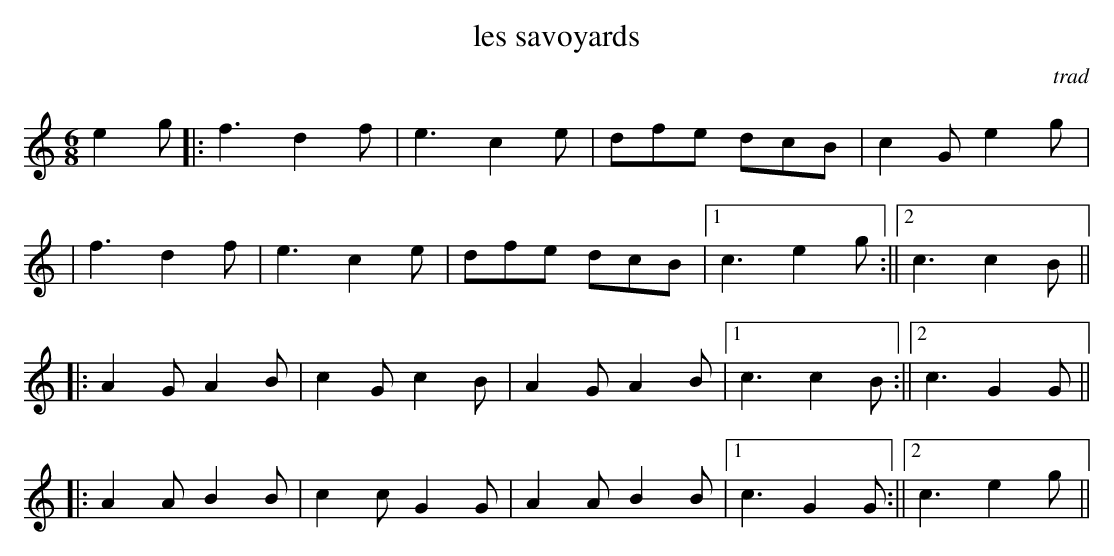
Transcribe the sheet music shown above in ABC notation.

X:1
T: les savoyards
C: trad
M: 6/8
L: 1/8
K: Cmaj
e2g|:f3 d2f|e3 c2e|dfe dcB|c2G e2g|
|f3 d2f|e3 c2e|dfe dcB|1 c3 e2g:||2 c3 c2B||
|:A2G A2B|c2G c2B|A2G A2B|1 c3 c2B:||2 c3 G2G||
|:A2A B2B|c2c G2G|A2A B2B|1 c3 G2G:||2 c3 e2g||
